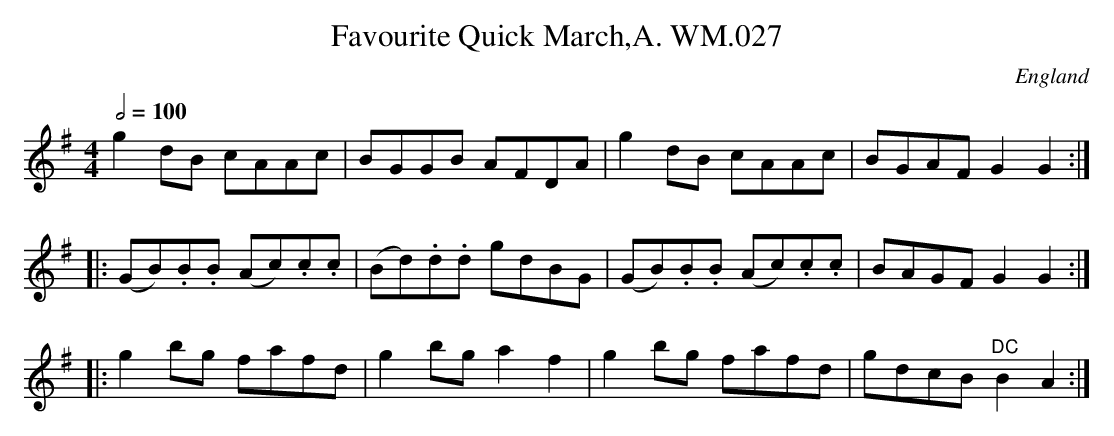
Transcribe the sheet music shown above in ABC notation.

X:1
T:Favourite Quick March,A. WM.027
L:1/8
M:4/4
O:England
Q:1/2=100
K:G
g2dB cAAc|BGGB AFDA|g2dB cAAc|BGAFG2G2:|!
|:(GB).B.B (Ac).c.c|(Bd).d.d gdBG|(GB).B.B (Ac).c.c|BAGFG2G2:|!
|:g2bg fafd|g2bga2f2|g2bg fafd|gdcB"^DC"B2A2:|
